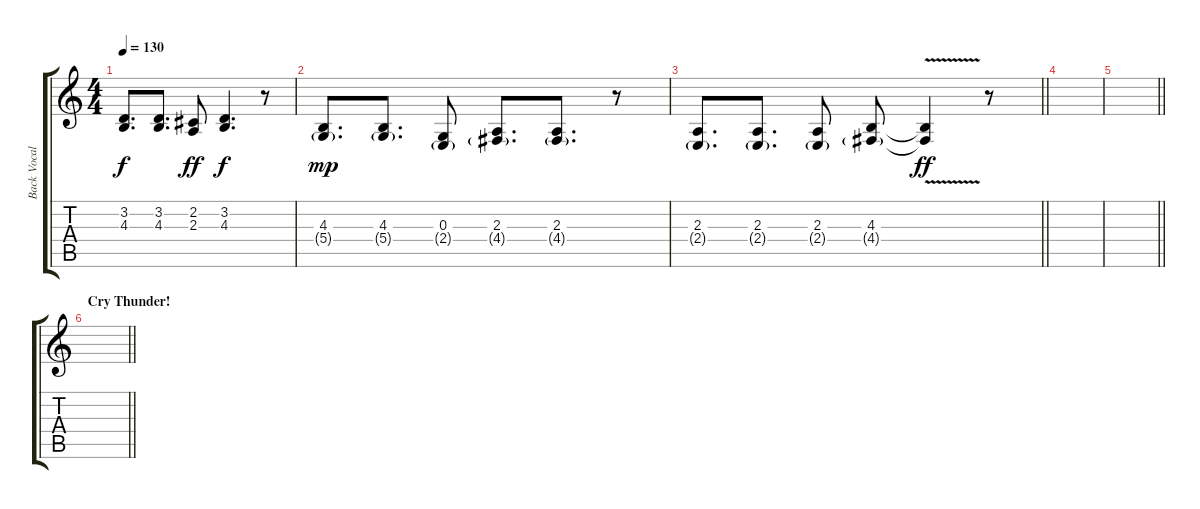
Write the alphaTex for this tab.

\track ("Back Vocals" "Back Vocal") {instrument flute}
\staff {score tabs}
\tuning (E4 B3 G3 D3 A2 E2) {hide}
\ts (4 4)
\tempo 130
\clef g2
\ks c
(3.2 4.3).8{d dy f} (3.2 4.3).8{d} (2.2 2.3).8{dy ff} (3.2 4.3).4{d dy f} r.8 |
(4.3 5.4{g}).8{d dy mp} (4.3 5.4{g}).8{d} (0.3 2.4{g}).8 (2.3 4.4{g}).8{d} (2.3 4.4{g}).8{d} r.8 |
\barLineRight lightlight
(2.3 2.4{g}).8{d} (2.3 2.4{g}).8{d} (2.3 2.4{g}).8 (4.3 4.4{g}).8 (4.3{v t} 4.4{t}).4{dy ff} r.8 |
|
\barLineRight lightlight
|
\section ("" "Cry Thunder!")
\barLineRight lightlight
